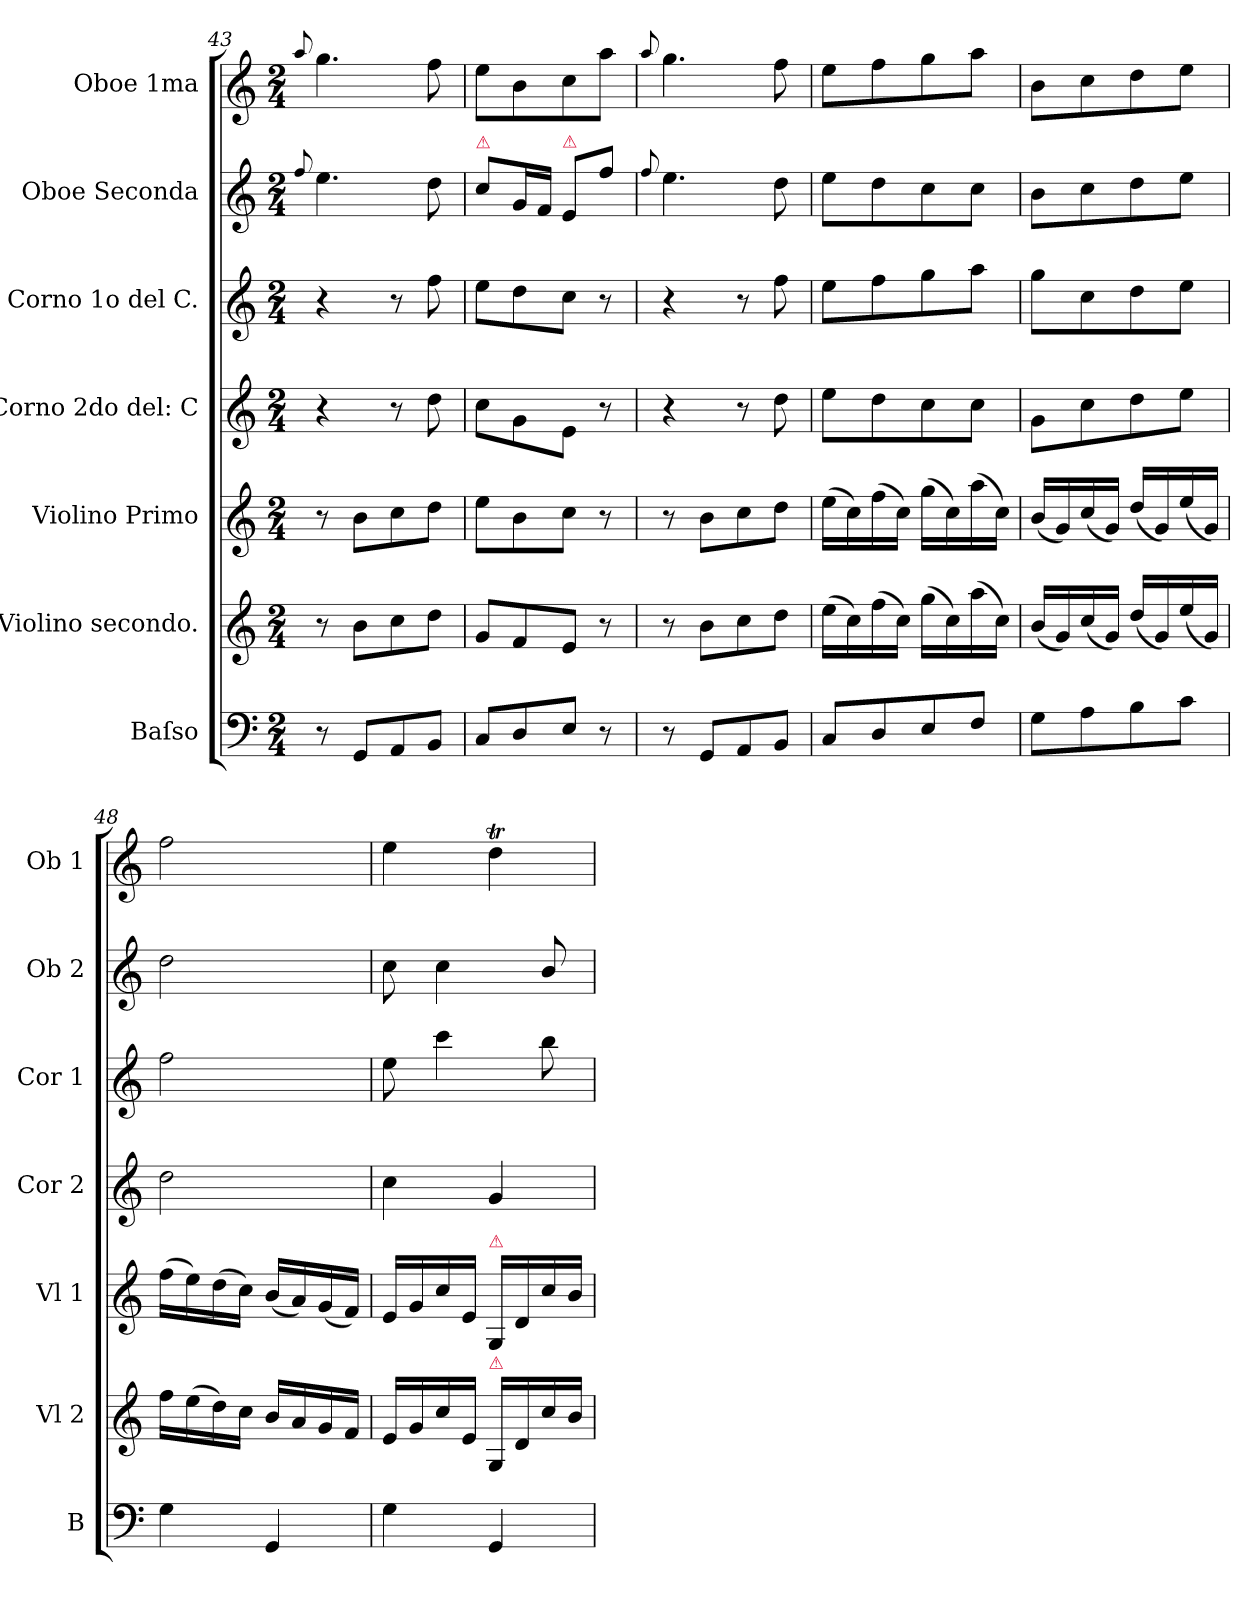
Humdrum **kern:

**kern	**kern	**kern	**kern	**kern	**kern	**kern
*part7	*part6	*part5	*part4	*part3	*part2	*part1
*staff7	*staff6	*staff5	*staff4	*staff3	*staff2	*staff1
*I"Baſso	*I"Violino secondo.	*I"Violino Primo	*I"Corno 2do del: C	*I"Corno 1o del C.	*I"Oboe Seconda	*I"Oboe 1ma
*I'B	*I'Vl 2	*I'Vl 1	*I'Cor 2	*I'Cor 1	*I'Ob 2	*I'Ob 1
*clefF4	*clefG2	*clefG2	*clefG2	*clefG2	*clefG2	*clefG2
*k[]	*k[]	*k[]	*k[]	*k[]	*k[]	*k[]
*M2/4	*M2/4	*M2/4	*M2/4	*M2/4	*M2/4	*M2/4
=43	=43	=43	=43	=43	=43	=43
.	.	.	.	.	8qqff/	8qqaa/
8r	8r	8r	4r	4r	4.ee\	4.gg\
8GG/L	8b\L	8b\L	.	.	.	.
8AA/	8cc\	8cc\	8r	8r	.	.
8BB/J	8dd\J	8dd\J	8dd\	8ff\	8dd\	8ff\
=44	=44	=44	=44	=44	=44	=44
!	!	!	!	!	!LO:TX:a:color=crimson:t=⚠	!
8C/L	8g/L	8ee\L	8cc\L	8ee\L	8cc\L	8ee\L
8D/	8f/	8b\	8g\	8dd\	16g/L	8b\
.	.	.	.	.	16f/JJ	.
!	!	!	!	!	!LO:TX:a:color=crimson:t=⚠	!
8E/J	8e/J	8cc\J	8e\J	8cc\J	8e/L	8cc\
8r	8r	8r	8r	8r	8ff\J	8aa\J
=45	=45	=45	=45	=45	=45	=45
.	.	.	.	.	8qqff/	8qqaa/
8r	8r	8r	4r	4r	4.ee\	4.gg\
8GG/L	8b\L	8b\L	.	.	.	.
8AA/	8cc\	8cc\	8r	8r	.	.
8BB/J	8dd\J	8dd\J	8dd\	8ff\	8dd\	8ff\
=46	=46	=46	=46	=46	=46	=46
8C/L	(>16ee\LL	(>16ee\LL	8ee\L	8ee\L	8ee\L	8ee\L
.	16cc\)	16cc\)	.	.	.	.
8D/	(>16ff\	(>16ff\	8dd\	8ff\	8dd\	8ff\
.	16cc\JJ)	16cc\JJ)	.	.	.	.
8E/	(>16gg\LL	(>16gg\LL	8cc\	8gg\	8cc\	8gg\
.	16cc\)	16cc\)	.	.	.	.
8F/J	(>16aa\	(>16aa\	8cc\J	8aa\J	8cc\J	8aa\J
.	16cc\JJ)	16cc\JJ)	.	.	.	.
=47	=47	=47	=47	=47	=47	=47
8G\L	(16b/LL	(<16b/LL	8g\L	8gg\L	8b\L	8b\L
.	16g/)	16g/)	.	.	.	.
8A\	(<16cc/	(<16cc/	8cc\	8cc\	8cc\	8cc\
.	16g/JJ)	16g/JJ)	.	.	.	.
8B\	(<16dd/LL	(<16dd/LL	8dd\	8dd\	8dd\	8dd\
.	16g/)	16g/)	.	.	.	.
8c\J	(<16ee/	(<16ee/	8ee\J	8ee\J	8ee\J	8ee\J
.	16g\JJ)	16g/JJ)	.	.	.	.
=48	=48	=48	=48	=48	=48	=48
4G\	16ff\LL	(>16ff\LL	2dd\	2ff\	2dd\	2ff\
.	(>16ee\	16ee\)	.	.	.	.
.	16dd\)	(>16dd\	.	.	.	.
.	16cc\JJ	16cc\JJ)	.	.	.	.
4GG/	16b/LL	(<16b/LL	.	.	.	.
.	16a/	16a/)	.	.	.	.
.	16g/	(<16g/	.	.	.	.
.	16f/JJ	16f/JJ)	.	.	.	.
=49	=49	=49	=49	=49	=49	=49
4G\	16e/LL	16e/LL	4cc\	8ee\	8cc\	4ee\
.	16g/	16g/	.	.	.	.
.	16cc/	16cc/	.	4ccc\	4cc\	.
.	16e/JJ	16e/JJ	.	.	.	.
!	!	!LO:TX:a:color=crimson:t=⚠	!	!	!	!
!	!LO:TX:a:color=crimson:t=⚠	!	!	!	!	!
4GG/	16G/LL	16G/LL	4g/	.	.	4ddT\
.	16d/	16d/	.	.	.	.
.	16cc\	16cc\	.	8bb\	8b/	.
.	16b\JJ	16b\JJ	.	.	.	.
=	=	=	=	=	=	=
*-	*-	*-	*-	*-	*-	*-
